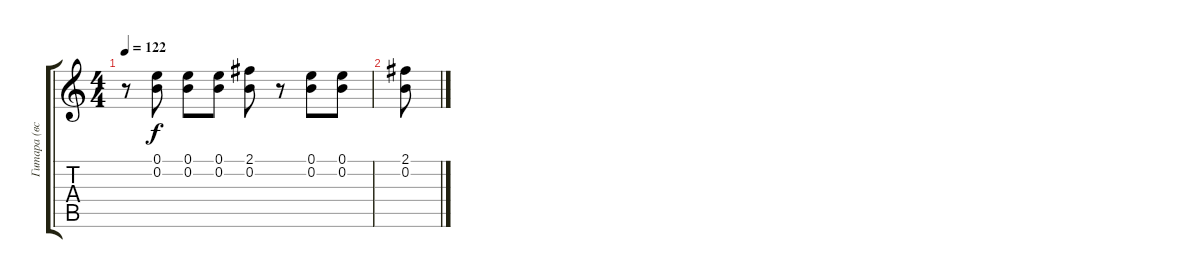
\track ("Гитара (вступление и куплет) ак." "Гитара (вс") {instrument acousticguitarsteel}
\staff {score tabs}
\tuning (E4 B3 G3 D3 A2 E2) {hide}
\ts (4 4)
\tempo 122
\clef g2
\ks c
r.8{dy f} (0.1 0.2).8 (0.1 0.2).8 (0.1 0.2).8 (2.1 0.2).8 r.8 (0.1 0.2).8 (0.1 0.2).8 |
(2.1 0.2).8
